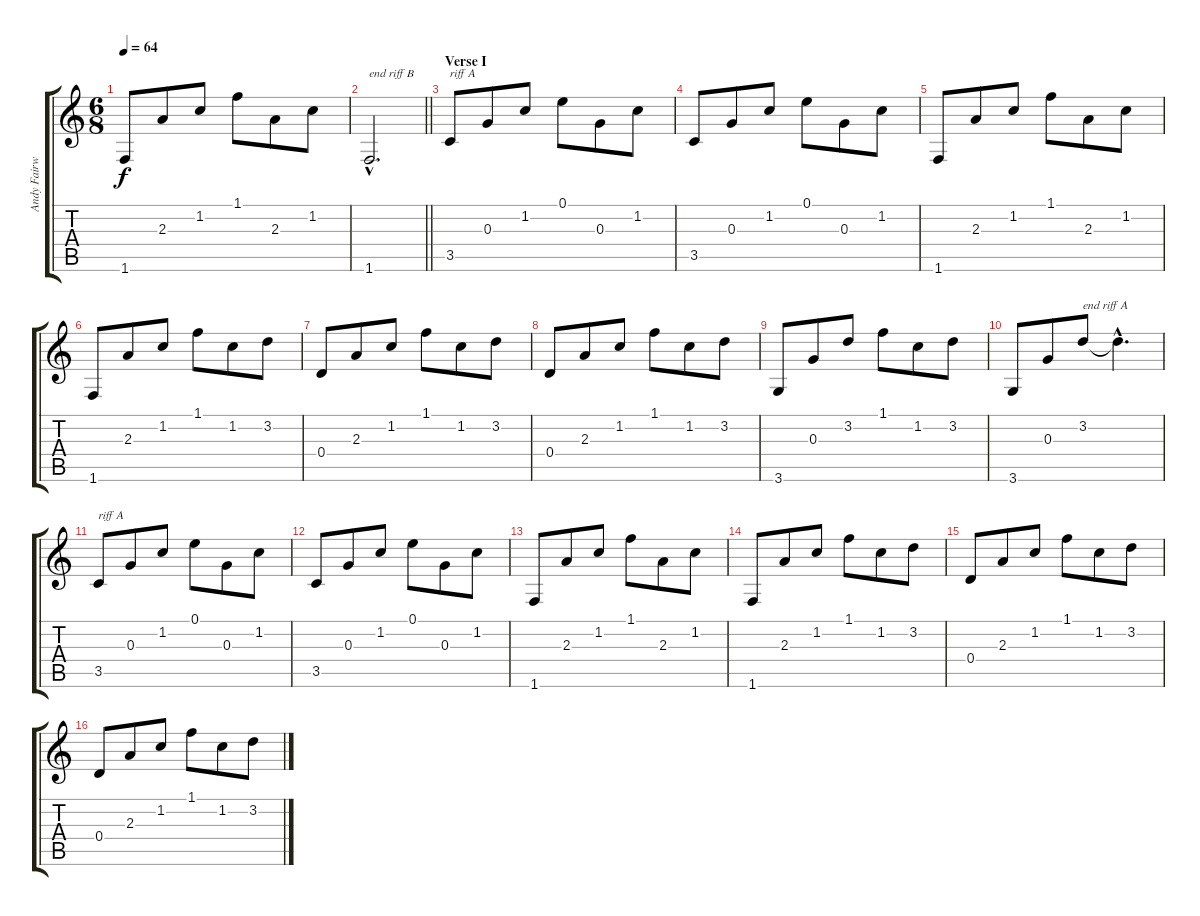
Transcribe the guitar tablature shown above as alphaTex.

\track ("Andy Fairweather Low Guitar I" "Andy Fairw") {instrument electricguitarjazz}
\staff {score tabs}
\tuning (E4 B3 G3 D3 A2 E2) {hide}
\ts (6 8)
\tempo 64
\clef g2
\ks c
1.6.8{dy f} 2.3.8 1.2.8 1.1.8 2.3.8 1.2.8 |
\barLineRight lightlight
1.6{hac}.2{d txt "end riff B"} |
\section ("" "Verse I")
3.5.8{txt "riff A"} 0.3.8 1.2.8 0.1.8 0.3.8 1.2.8 |
3.5.8 0.3.8 1.2.8 0.1.8 0.3.8 1.2.8 |
1.6.8 2.3.8 1.2.8 1.1.8 2.3.8 1.2.8 |
1.6.8 2.3.8 1.2.8 1.1.8 1.2.8 3.2.8 |
0.4.8 2.3.8 1.2.8 1.1.8 1.2.8 3.2.8 |
0.4.8 2.3.8 1.2.8 1.1.8 1.2.8 3.2.8 |
3.6.8 0.3.8 3.2.8 1.1.8 1.2.8 3.2.8 |
3.6.8 0.3.8 3.2.8{txt "end riff A"} 3.2{hac t}.4{d} |
3.5.8{txt "riff A"} 0.3.8 1.2.8 0.1.8 0.3.8 1.2.8 |
3.5.8 0.3.8 1.2.8 0.1.8 0.3.8 1.2.8 |
1.6.8 2.3.8 1.2.8 1.1.8 2.3.8 1.2.8 |
1.6.8 2.3.8 1.2.8 1.1.8 1.2.8 3.2.8 |
0.4.8 2.3.8 1.2.8 1.1.8 1.2.8 3.2.8 |
0.4.8 2.3.8 1.2.8 1.1.8 1.2.8 3.2.8
